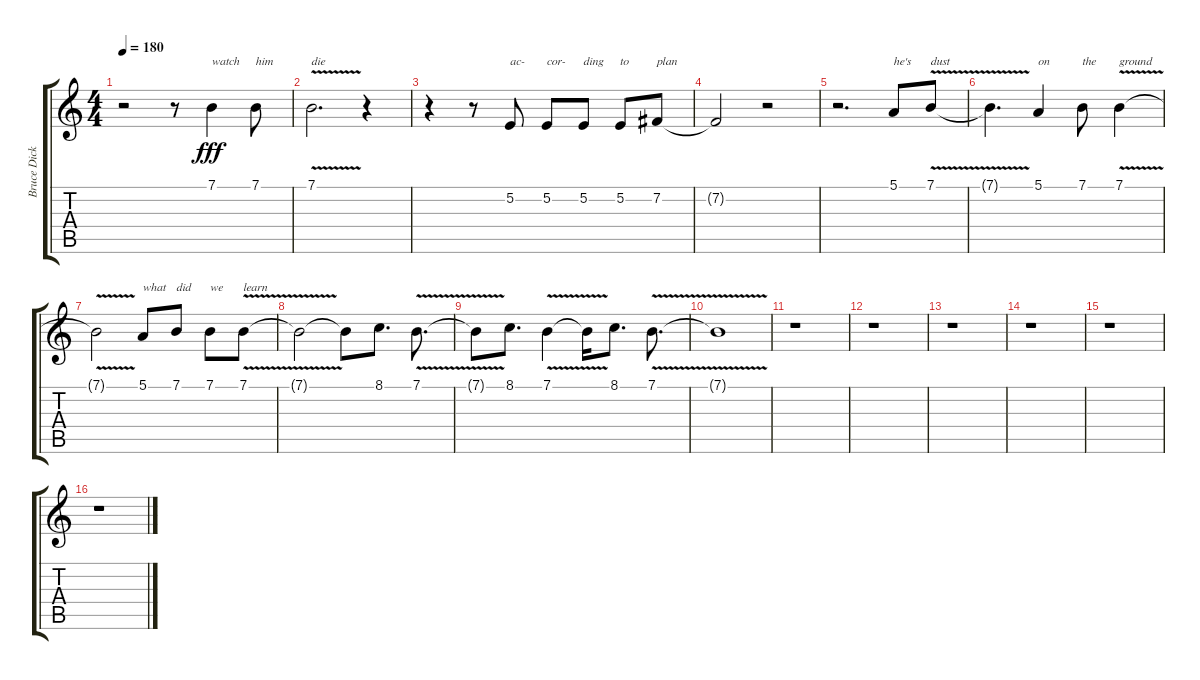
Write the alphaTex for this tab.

\track ("Bruce Dickinson - Vocals" "Bruce Dick") {instrument lead6voice}
\staff {score tabs}
\tuning (E4 B3 G3 D3 A2 E2) {hide}
\ts (4 4)
\tempo 180
\clef g2
\ks c
r.2{dy fff} r.8 7.1.4{txt "watch"} 7.1.8{txt "him"} |
7.1{v}.2{d txt "die"} r.4 |
r.4 r.8 5.2.8{txt "ac-"} 5.2.8{txt "cor-"} 5.2.8{txt "ding"} 5.2.8{txt "to"} 7.2.8{txt "plan"} |
7.2{t}.2 r.2 |
r.2{d} 5.1.8{txt "he's"} 7.1{v}.8{txt "dust"} |
7.1{t}.4{d} 5.1.4{txt "on"} 7.1.8{txt "the"} 7.1{v}.4{txt "ground"} |
7.1{t}.2 5.1.8{txt "what"} 7.1.8{txt "did"} 7.1.8{txt "we"} 7.1{v}.8{txt "learn"} |
7.1{t}.2 7.1{t}.8 8.1.8{d} 7.1{v}.8{d} |
7.1{t}.8 8.1.8{d} 7.1{v}.4 7.1{t}.16 8.1.8{d} 7.1{v}.8{d} |
7.1{t}.1{volume 0} |
r.1 |
r.1 |
r.1 |
r.1 |
r.1 |
r.1
